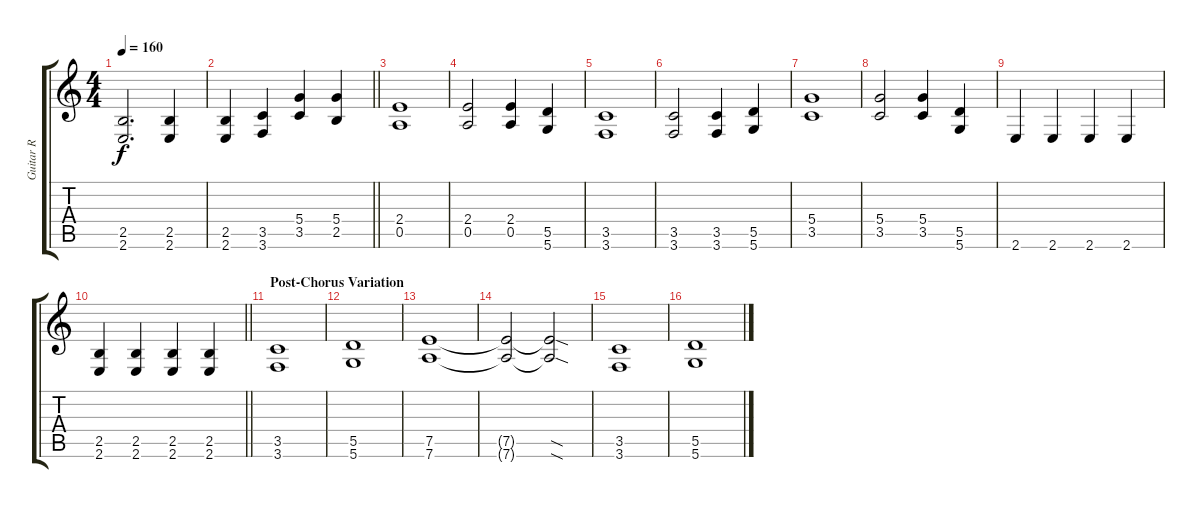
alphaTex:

\track ("Guitar R" "Guitar R") {instrument overdrivenguitar}
\staff {score tabs}
\tuning (E4 B3 G3 D3 A2 D2) {hide}
\ts (4 4)
\tempo 160
\clef g2
\ks c
(2.5 2.6).2{d dy f} (2.5 2.6).4 |
\barLineRight lightlight
(2.5 2.6).4 (3.5 3.6).4 (5.4 3.5).4 (5.4 2.5).4 |
(2.4 0.5).1 |
(2.4 0.5).2 (2.4 0.5).4 (5.5 5.6).4 |
(3.5 3.6).1 |
(3.5 3.6).2 (3.5 3.6).4 (5.5 5.6).4 |
(5.4 3.5).1 |
(5.4 3.5).2 (5.4 3.5).4 (5.5 5.6).4 |
2.6.4 2.6.4 2.6.4 2.6.4 |
\barLineRight lightlight
(2.5 2.6).4 (2.5 2.6).4 (2.5 2.6).4 (2.5 2.6).4 |
\section ("" "Post-Chorus Variation")
(3.5 3.6).1 |
(5.5 5.6).1 |
(7.5 7.6).1 |
(7.5{t} 7.6{t}).2 (7.5{sod t} 7.6{sod t}).2 |
(3.5 3.6).1 |
(5.5 5.6).1
